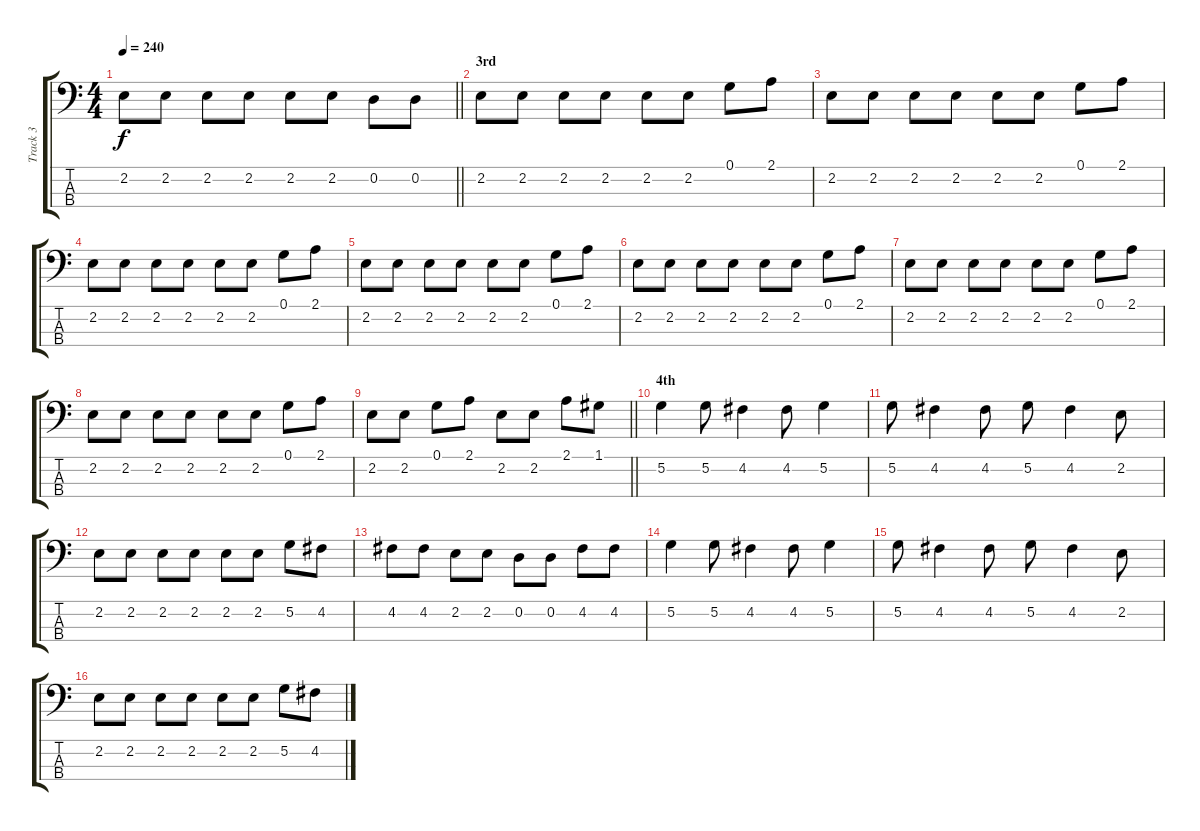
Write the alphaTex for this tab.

\track ("Track 3" "Track 3") {instrument slapbass2}
\staff {score tabs}
\tuning (G2 D2 A1 E1) {hide}
\ts (4 4)
\tempo 240
\clef f4
\barLineRight lightlight
\ks c
2.2.8{dy f} 2.2.8 2.2.8 2.2.8 2.2.8 2.2.8 0.2.8 0.2.8 |
\section ("" "3rd")
2.2.8 2.2.8 2.2.8 2.2.8 2.2.8 2.2.8 0.1.8 2.1.8 |
2.2.8 2.2.8 2.2.8 2.2.8 2.2.8 2.2.8 0.1.8 2.1.8 |
2.2.8 2.2.8 2.2.8 2.2.8 2.2.8 2.2.8 0.1.8 2.1.8 |
2.2.8 2.2.8 2.2.8 2.2.8 2.2.8 2.2.8 0.1.8 2.1.8 |
2.2.8 2.2.8 2.2.8 2.2.8 2.2.8 2.2.8 0.1.8 2.1.8 |
2.2.8 2.2.8 2.2.8 2.2.8 2.2.8 2.2.8 0.1.8 2.1.8 |
2.2.8 2.2.8 2.2.8 2.2.8 2.2.8 2.2.8 0.1.8 2.1.8 |
\barLineRight lightlight
2.2.8 2.2.8 0.1.8 2.1.8 2.2.8 2.2.8 2.1.8 1.1.8 |
\section ("" "4th")
5.2.4 5.2.8 4.2.4 4.2.8 5.2.4 |
5.2.8 4.2.4 4.2.8 5.2.8 4.2.4 2.2.8 |
2.2.8 2.2.8 2.2.8 2.2.8 2.2.8 2.2.8 5.2.8 4.2.8 |
4.2.8 4.2.8 2.2.8 2.2.8 0.2.8 0.2.8 4.2.8 4.2.8 |
5.2.4 5.2.8 4.2.4 4.2.8 5.2.4 |
5.2.8 4.2.4 4.2.8 5.2.8 4.2.4 2.2.8 |
2.2.8 2.2.8 2.2.8 2.2.8 2.2.8 2.2.8 5.2.8 4.2.8
